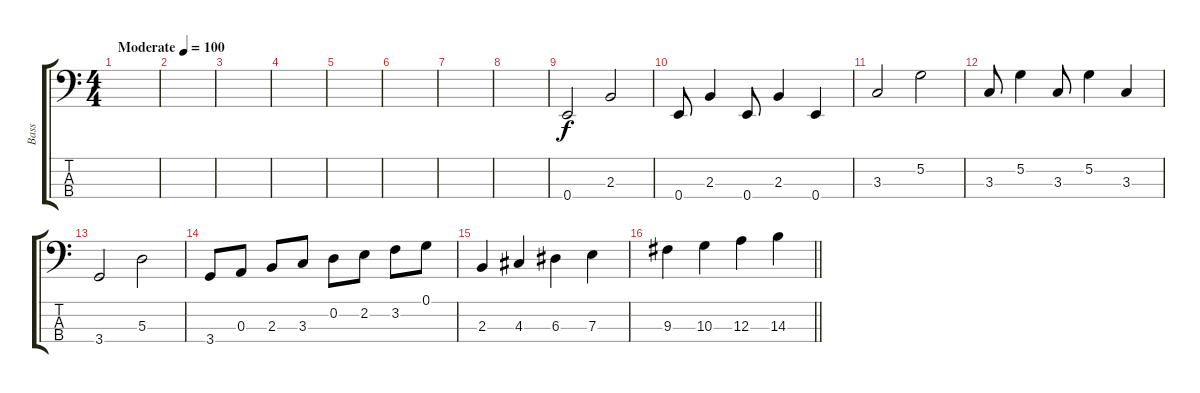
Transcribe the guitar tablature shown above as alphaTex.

\track ("Bass" "Bass") {instrument slapbass1}
\staff {score tabs}
\tuning (G2 D2 A1 E1) {hide}
\ts (4 4)
\tempo (100 "Moderate")
\clef f4
\ks c
|
|
|
|
|
|
|
|
0.4.2 2.3.2 |
0.4.8 2.3.4 0.4.8 2.3.4 0.4.4 |
3.3.2 5.2.2 |
3.3.8 5.2.4 3.3.8 5.2.4 3.3.4 |
3.4.2 5.3.2 |
3.4.8 0.3.8 2.3.8 3.3.8 0.2.8 2.2.8 3.2.8 0.1.8 |
2.3.4 4.3.4 6.3.4 7.3.4 |
\barLineRight lightlight
9.3.4 10.3.4 12.3.4 14.3.4
